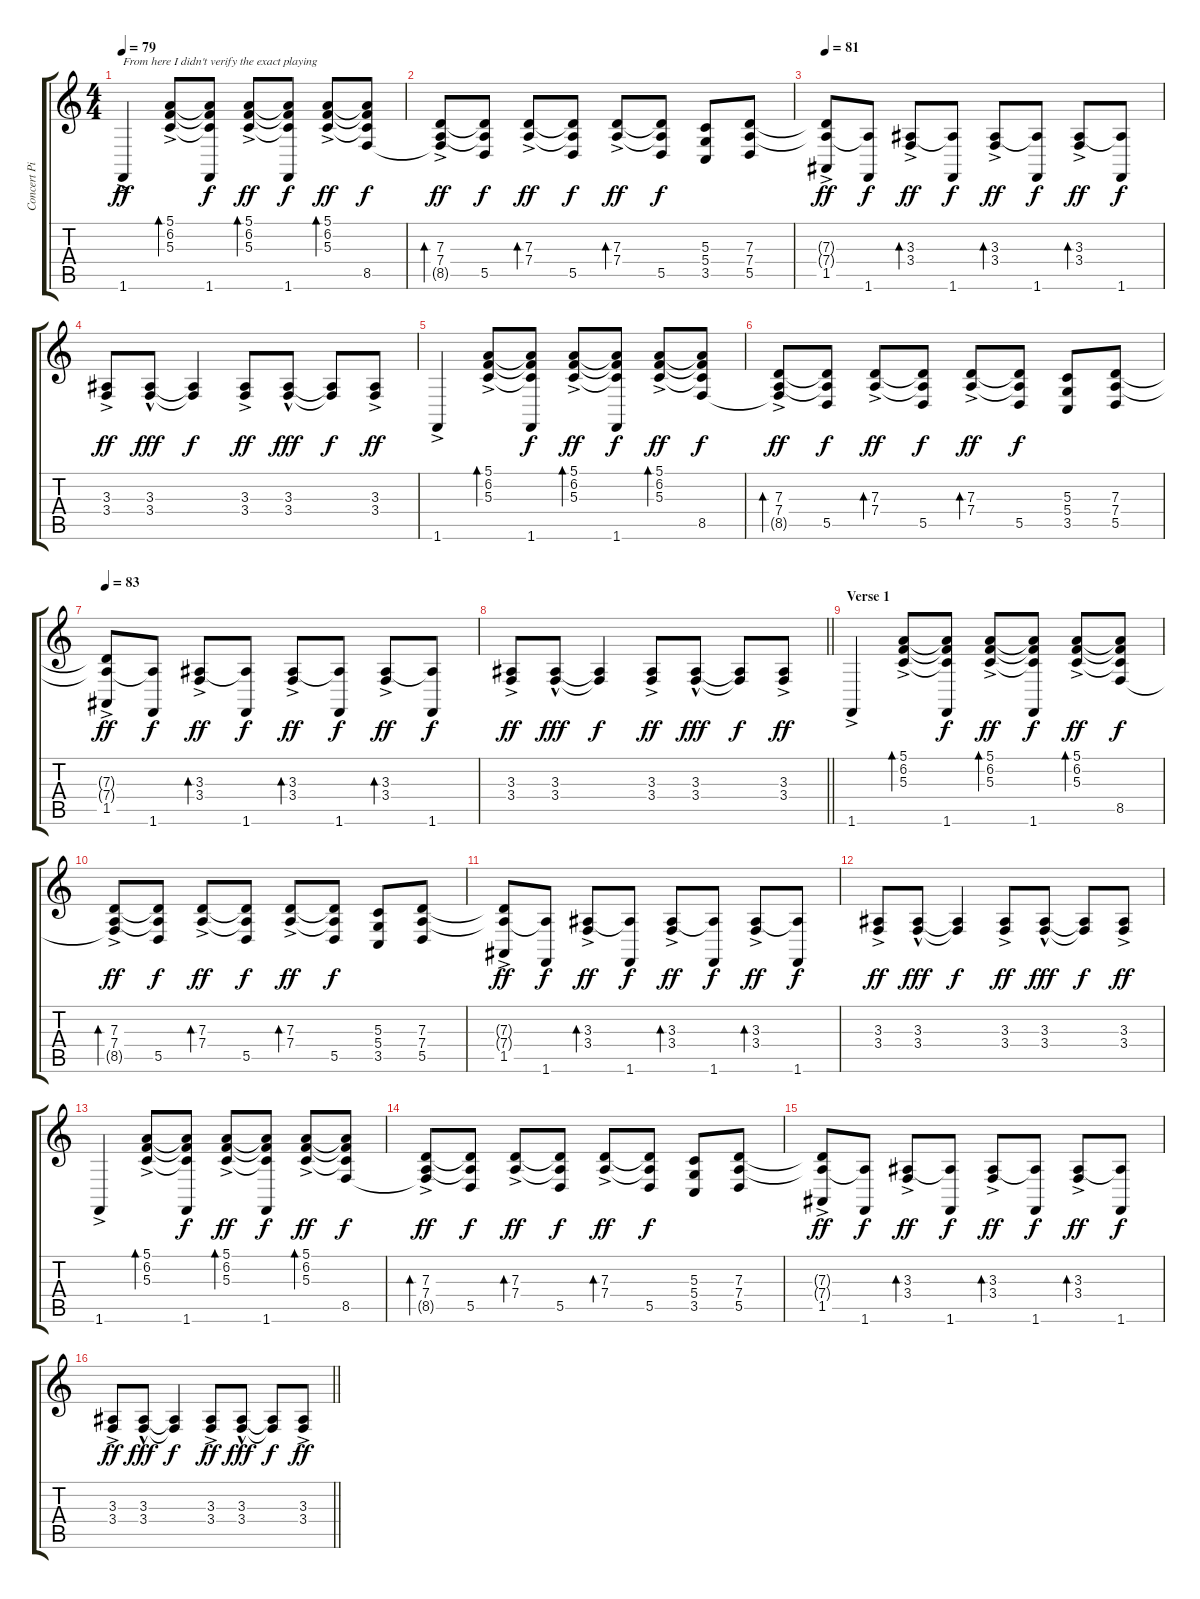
\track ("Concert Piano R (Mick)" "Concert Pi") {instrument brightacousticpiano}
\staff {score tabs}
\tuning (E4 B3 G3 D3 A2 E2) {hide}
\ts (4 4)
\tempo 79
\clef g2
\ks c
1.6{ac}.4{txt "From here I didn't verify the exact playing" dy ff} (5.1{ac} 6.2{ac} 5.3{ac}).8{bd 120} (5.1{t} 6.2{t} 5.3{t} 1.6).8{dy f} (5.1{ac} 6.2{ac} 5.3{ac}).8{bd 30 dy ff} (5.1{t} 6.2{t} 5.3{t} 1.6).8{dy f} (5.1{ac} 6.2{ac} 5.3{ac}).8{bd 30 dy ff} (5.1{t} 6.2{t} 5.3{t} 8.5).8{dy f} |
(7.3{ac} 7.4{ac} 8.5{t}).8{bd 120 dy ff} (7.3{t} 7.4{t} 5.5).8{dy f} (7.3{ac} 7.4{ac}).8{bd 30 dy ff} (7.3{t} 7.4{t} 5.5).8{dy f} (7.3{ac} 7.4{ac}).8{bd 30 dy ff} (7.3{t} 7.4{t} 5.5).8{dy f} (5.3 5.4 3.5).8 (7.3 7.4 5.5).8 |
\tempo 81
(7.3{t} 7.4{t} 1.5{ac}).8{dy ff} (7.4{t} 1.6).8{dy f} (3.3{ac} 3.4).8{bd 120 dy ff} (3.3{t} 1.6).8{dy f} (3.3{ac} 3.4).8{bd 30 dy ff} (3.3{t} 1.6).8{dy f} (3.3{ac} 3.4).8{bd 30 dy ff} (3.3{t} 1.6).8{dy f} |
(3.3{ac} 3.4{ac}).8{dy ff} (3.3{hac} 3.4{hac}).8{dy fff} (3.3{t} 3.4{t}).4{dy f} (3.3{ac} 3.4{ac}).8{dy ff} (3.3{hac} 3.4{hac}).8{dy fff} (3.3{t} 3.4{t}).8{dy f} (3.3{ac} 3.4{ac}).8{dy ff} |
1.6{ac}.4 (5.1{ac} 6.2{ac} 5.3{ac}).8{bd 120} (5.1{t} 6.2{t} 5.3{t} 1.6).8{dy f} (5.1{ac} 6.2{ac} 5.3{ac}).8{bd 30 dy ff} (5.1{t} 6.2{t} 5.3{t} 1.6).8{dy f} (5.1{ac} 6.2{ac} 5.3{ac}).8{bd 30 dy ff} (5.1{t} 6.2{t} 5.3{t} 8.5).8{dy f} |
(7.3{ac} 7.4{ac} 8.5{t}).8{bd 120 dy ff} (7.3{t} 7.4{t} 5.5).8{dy f} (7.3{ac} 7.4{ac}).8{bd 30 dy ff} (7.3{t} 7.4{t} 5.5).8{dy f} (7.3{ac} 7.4{ac}).8{bd 30 dy ff} (7.3{t} 7.4{t} 5.5).8{dy f} (5.3 5.4 3.5).8 (7.3 7.4 5.5).8 |
\tempo 83
(7.3{t} 7.4{t} 1.5{ac}).8{dy ff} (7.4{t} 1.6).8{dy f} (3.3{ac} 3.4).8{bd 120 dy ff} (3.3{t} 1.6).8{dy f} (3.3{ac} 3.4).8{bd 30 dy ff} (3.3{t} 1.6).8{dy f} (3.3{ac} 3.4).8{bd 30 dy ff} (3.3{t} 1.6).8{dy f} |
\barLineRight lightlight
(3.3{ac} 3.4{ac}).8{dy ff} (3.3{hac} 3.4{hac}).8{dy fff} (3.3{t} 3.4{t}).4{dy f} (3.3{ac} 3.4{ac}).8{dy ff} (3.3{hac} 3.4{hac}).8{dy fff} (3.3{t} 3.4{t}).8{dy f} (3.3{ac} 3.4{ac}).8{dy ff} |
\section ("" "Verse 1")
1.6{ac}.4 (5.1{ac} 6.2{ac} 5.3{ac}).8{bd 120} (5.1{t} 6.2{t} 5.3{t} 1.6).8{dy f} (5.1{ac} 6.2{ac} 5.3{ac}).8{bd 30 dy ff} (5.1{t} 6.2{t} 5.3{t} 1.6).8{dy f} (5.1{ac} 6.2{ac} 5.3{ac}).8{bd 30 dy ff} (5.1{t} 6.2{t} 5.3{t} 8.5).8{dy f} |
(7.3{ac} 7.4{ac} 8.5{t}).8{bd 120 dy ff} (7.3{t} 7.4{t} 5.5).8{dy f} (7.3{ac} 7.4{ac}).8{bd 30 dy ff} (7.3{t} 7.4{t} 5.5).8{dy f} (7.3{ac} 7.4{ac}).8{bd 30 dy ff} (7.3{t} 7.4{t} 5.5).8{dy f} (5.3 5.4 3.5).8 (7.3 7.4 5.5).8 |
(7.3{t} 7.4{t} 1.5{ac}).8{dy ff} (7.4{t} 1.6).8{dy f} (3.3{ac} 3.4).8{bd 120 dy ff} (3.3{t} 1.6).8{dy f} (3.3{ac} 3.4).8{bd 30 dy ff} (3.3{t} 1.6).8{dy f} (3.3{ac} 3.4).8{bd 30 dy ff} (3.3{t} 1.6).8{dy f} |
(3.3{ac} 3.4{ac}).8{dy ff} (3.3{hac} 3.4{hac}).8{dy fff} (3.3{t} 3.4{t}).4{dy f} (3.3{ac} 3.4{ac}).8{dy ff} (3.3{hac} 3.4{hac}).8{dy fff} (3.3{t} 3.4{t}).8{dy f} (3.3{ac} 3.4{ac}).8{dy ff} |
1.6{ac}.4 (5.1{ac} 6.2{ac} 5.3{ac}).8{bd 120} (5.1{t} 6.2{t} 5.3{t} 1.6).8{dy f} (5.1{ac} 6.2{ac} 5.3{ac}).8{bd 30 dy ff} (5.1{t} 6.2{t} 5.3{t} 1.6).8{dy f} (5.1{ac} 6.2{ac} 5.3{ac}).8{bd 30 dy ff} (5.1{t} 6.2{t} 5.3{t} 8.5).8{dy f} |
(7.3{ac} 7.4{ac} 8.5{t}).8{bd 120 dy ff} (7.3{t} 7.4{t} 5.5).8{dy f} (7.3{ac} 7.4{ac}).8{bd 30 dy ff} (7.3{t} 7.4{t} 5.5).8{dy f} (7.3{ac} 7.4{ac}).8{bd 30 dy ff} (7.3{t} 7.4{t} 5.5).8{dy f} (5.3 5.4 3.5).8 (7.3 7.4 5.5).8 |
(7.3{t} 7.4{t} 1.5{ac}).8{dy ff} (7.4{t} 1.6).8{dy f} (3.3{ac} 3.4).8{bd 120 dy ff} (3.3{t} 1.6).8{dy f} (3.3{ac} 3.4).8{bd 30 dy ff} (3.3{t} 1.6).8{dy f} (3.3{ac} 3.4).8{bd 30 dy ff} (3.3{t} 1.6).8{dy f} |
\barLineRight lightlight
(3.3{ac} 3.4{ac}).8{dy ff} (3.3{hac} 3.4{hac}).8{dy fff} (3.3{t} 3.4{t}).4{dy f} (3.3{ac} 3.4{ac}).8{dy ff} (3.3{hac} 3.4{hac}).8{dy fff} (3.3{t} 3.4{t}).8{dy f} (3.3{ac} 3.4{ac}).8{dy ff}
